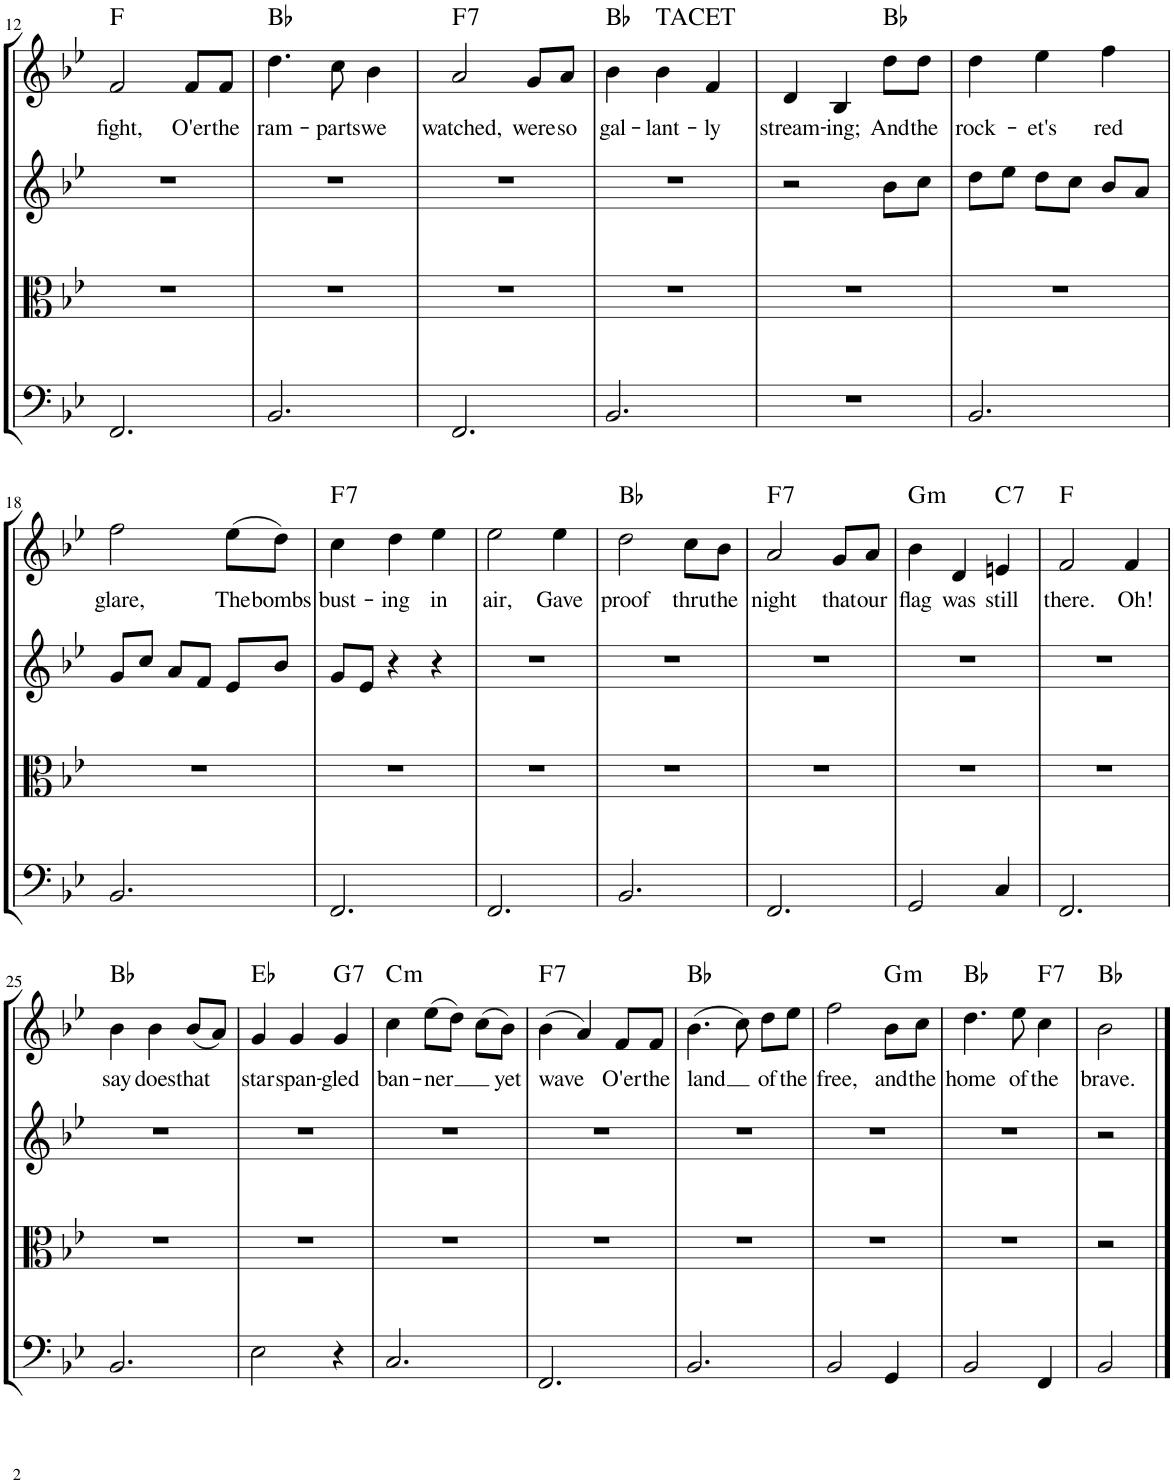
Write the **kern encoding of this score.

**kern	**kern	**kern	**kern	**text	**harte
*part4	*part3	*part2	*part1	*part1	*part1
*staff4	*staff3	*staff2	*staff1	*staff1	*
*I"Violoncello	*I"Viola	*I"Violin II	*I"Violin I	*	*
*I'Vc	*I'Vla	*I'Vln	*I'Vln	*	*
!!LO:PB:g=z
*clefF4	*clefC3	*clefG2	*clefG2	*	*
*k[b-e-]	*k[b-e-]	*k[b-e-]	*k[b-e-]	*	*
*M3/4	*M3/4	*M3/4	*M3/4	*	*
=12	=12	=12	=12	=12	=12
!	!	!	!	!LO:LY:b	!
2.FF/	2.r	2.r	2f/	fight,	F:maj
!	!	!	!	!LO:LY:b	!
.	.	.	8f/L	O'er	.
!	!	!	!	!LO:LY:b	!
.	.	.	8f/J	the	.
=13	=13	=13	=13	=13	=13
!	!	!	!	!LO:LY:b	!
2.BB-/	2.r	2.r	4.dd\	ram-	Bb:maj
!	!	!	!	!LO:LY:b	!
.	.	.	8cc\	-parts	.
!	!	!	!	!LO:LY:b	!
.	.	.	4b-\	we	.
=14	=14	=14	=14	=14	=14
!	!	!	!	!LO:LY:b	!LO:H:kt=7
2.FF/	2.r	2.r	2a/	watched,	F:7
!	!	!	!	!LO:LY:b	!
.	.	.	8g/L	were	.
!	!	!	!	!LO:LY:b	!
.	.	.	8a/J	so	.
=15	=15	=15	=15	=15	=15
!	!	!	!	!LO:LY:b	!
2.BB-/	2.r	2.r	4b-\	gal-	Bb:maj
!	!	!	!	!LO:LY:b	!LO:H:kt=TACET
.	.	.	4b-\	-lant-	N
!	!	!	!	!LO:LY:b	!
.	.	.	4f/	-ly	.
=16	=16	=16	=16	=16	=16
!	!	!	!	!LO:LY:b	!
2.r	2.r	2r	4d/	stream-	.
!	!	!	!	!LO:LY:b	!
.	.	.	4B-/	-ing;	.
!	!	!	!	!LO:LY:b	!
.	.	8b-\L	8dd\L	And	Bb:maj
!	!	!	!	!LO:LY:b	!
.	.	8cc\J	8dd\J	the	.
=17	=17	=17	=17	=17	=17
!	!	!	!	!LO:LY:b	!
2.BB-/	2.r	8dd\L	4dd\	rock-	.
.	.	8ee-\J	.	.	.
!	!	!	!	!LO:LY:b	!
.	.	8dd\L	4ee-\	-et's	.
.	.	8cc\J	.	.	.
!	!	!	!	!LO:LY:b	!
.	.	8b-/L	4ff\	red	.
.	.	8a/J	.	.	.
!!LO:LB:g=z
=18	=18	=18	=18	=18	=18
!	!	!	!	!LO:LY:b	!
2.BB-/	2.r	8g/L	2ff\	glare,	.
.	.	8cc/J	.	.	.
.	.	8a/L	.	.	.
.	.	8f/J	.	.	.
!	!	!	!	!LO:LY:b	!
.	.	8e-/L	(8ee-\L	The	.
!	!	!	!	!LO:LY:b	!
.	.	8b-/J	8dd\J)	bombs	.
=19	=19	=19	=19	=19	=19
!	!	!	!	!LO:LY:b	!LO:H:kt=7
2.FF/	2.r	8g/L	4cc\	bust-	F:7
.	.	8e-/J	.	.	.
!	!	!	!	!LO:LY:b	!
.	.	4r	4dd\	-ing	.
!	!	!	!	!LO:LY:b	!
.	.	4r	4ee-\	in	.
=20	=20	=20	=20	=20	=20
!	!	!	!	!LO:LY:b	!
2.FF/	2.r	2.r	2ee-\	air,	.
!	!	!	!	!LO:LY:b	!
.	.	.	4ee-\	Gave	.
=21	=21	=21	=21	=21	=21
!	!	!	!	!LO:LY:b	!
2.BB-/	2.r	2.r	2dd\	proof	Bb:maj
!	!	!	!	!LO:LY:b	!
.	.	.	8cc\L	thru	.
!	!	!	!	!LO:LY:b	!
.	.	.	8b-\J	the	.
=22	=22	=22	=22	=22	=22
!	!	!	!	!LO:LY:b	!LO:H:kt=7
2.FF/	2.r	2.r	2a/	night	F:7
!	!	!	!	!LO:LY:b	!
.	.	.	8g/L	that	.
!	!	!	!	!LO:LY:b	!
.	.	.	8a/J	our	.
=23	=23	=23	=23	=23	=23
!	!	!	!	!LO:LY:b	!LO:H:kt=m
2GG/	2.r	2.r	4b-\	flag	G:min
!	!	!	!	!LO:LY:b	!
.	.	.	4d/	was	.
!	!	!	!	!LO:LY:b	!LO:H:kt=7
4C/	.	.	4en/	still	C:7
=24	=24	=24	=24	=24	=24
!	!	!	!	!LO:LY:b	!
2.FF/	2.r	2.r	2f/	there.	F:maj
!	!	!	!	!LO:LY:b	!
.	.	.	4f/	Oh!	.
!!LO:LB:g=z
=25	=25	=25	=25	=25	=25
!	!	!	!	!LO:LY:b	!
2.BB-/	2.r	2.r	4b-\	say	Bb:maj
!	!	!	!	!LO:LY:b	!
.	.	.	4b-\	does	.
!	!	!	!	!LO:LY:b	!
.	.	.	(8b-/L	that	.
.	.	.	8a/J)	.	.
=26	=26	=26	=26	=26	=26
!	!	!	!	!LO:LY:b	!
2E-\	2.r	2.r	4g/	star	Eb:maj
!	!	!	!	!LO:LY:b	!
.	.	.	4g/	span-	.
!	!	!	!	!LO:LY:b	!LO:H:kt=7
4r	.	.	4g/	-gled	G:7
=27	=27	=27	=27	=27	=27
!	!	!	!	!LO:LY:b	!LO:H:kt=m
2.C/	2.r	2.r	4cc\	ban-	C:min
!	!	!	!	!LO:LY:b	!
.	.	.	(8ee-\L	-ner	.
.	.	.	8dd\J)	.	.
.	.	.	(8cc\L	.	.
!	!	!	!	!LO:LY:b	!
.	.	.	8b-\J)	yet	.
=28	=28	=28	=28	=28	=28
!	!	!	!	!LO:LY:b	!LO:H:kt=7
2.FF/	2.r	2.r	(4b-\	wave	F:7
.	.	.	4a/)	.	.
!	!	!	!	!LO:LY:b	!
.	.	.	8f/L	O'er	.
!	!	!	!	!LO:LY:b	!
.	.	.	8f/J	the	.
=29	=29	=29	=29	=29	=29
!	!	!	!	!LO:LY:b	!
2.BB-/	2.r	2.r	(4.b-\	land	Bb:maj
.	.	.	8cc\)	.	.
!	!	!	!	!LO:LY:b	!
.	.	.	8dd\L	of	.
!	!	!	!	!LO:LY:b	!
.	.	.	8ee-\J	the	.
=30	=30	=30	=30	=30	=30
!	!	!	!	!LO:LY:b	!
2BB-/	2.r	2.r	2ff\	free,	.
!	!	!	!	!LO:LY:b	!LO:H:kt=m
4GG/	.	.	8b-\L	and	G:min
!	!	!	!	!LO:LY:b	!
.	.	.	8cc\J	the	.
=31	=31	=31	=31	=31	=31
!	!	!	!	!LO:LY:b	!
2BB-/	2.r	2.r	4.dd\	home	Bb:maj
!	!	!	!	!LO:LY:b	!
.	.	.	8ee-\	of	.
!	!	!	!	!LO:LY:b	!LO:H:kt=7
4FF/	.	.	4cc\	the	F:7
=32	=32	=32	=32	=32	=32
!	!	!	!	!LO:LY:b	!
2BB-/	2r	2r	2b-\	brave.	Bb:maj
==	==	==	==	==	==
*-	*-	*-	*-	*-	*-
